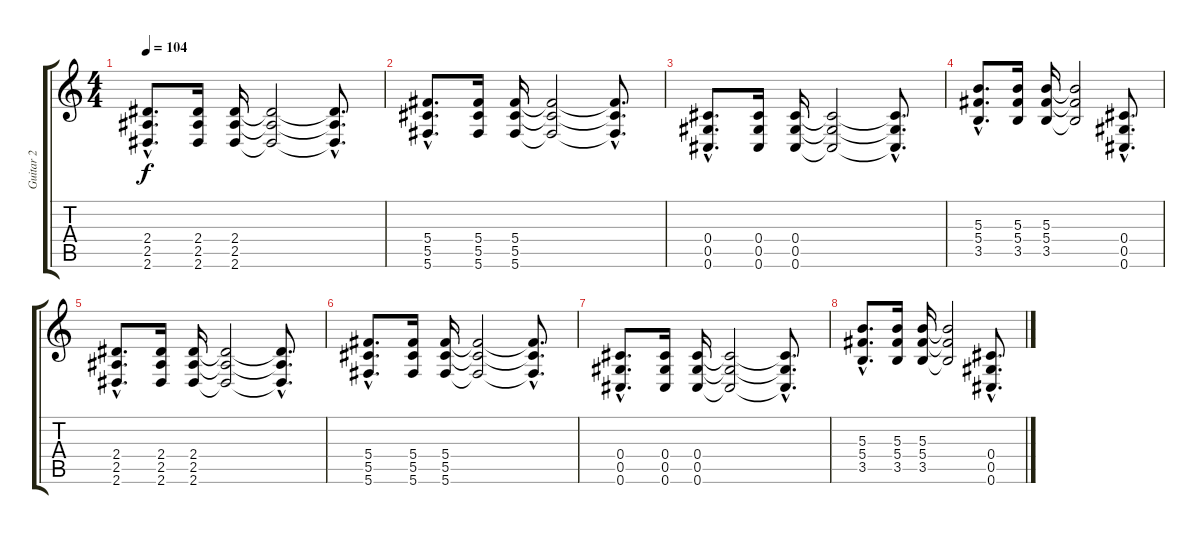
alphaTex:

\track ("Guitar 2" "Guitar 2") {instrument overdrivenguitar}
\staff {score tabs}
\tuning (Eb4 Bb3 Gb3 Db3 Ab2 Db2) {hide}
\ts (4 4)
\tempo 104
\clef g2
\ks c
(2.4{hac} 2.5{hac} 2.6{hac}).8{d dy f} (2.4 2.5 2.6).16 (2.4 2.5 2.6).16 (2.4{t} 2.5{t} 2.6{t}).2 (2.4{hac t} 2.5{hac t} 2.6{hac t}).8{d} |
(5.4{hac} 5.5{hac} 5.6{hac}).8{d} (5.4 5.5 5.6).16 (5.4 5.5 5.6).16 (5.4{t} 5.5{t} 5.6{t}).2 (5.4{hac t} 5.5{hac t} 5.6{hac t}).8{d} |
(0.4{hac} 0.5{hac} 0.6{hac}).8{d} (0.4 0.5 0.6).16 (0.4 0.5 0.6).16 (0.4{t} 0.5{t} 0.6{t}).2 (0.4{hac t} 0.5{hac t} 0.6{hac t}).8{d} |
(5.3{hac} 5.4{hac} 3.5{hac}).8{d} (5.3 5.4 3.5).16 (5.3 5.4 3.5).16 (5.3{t} 5.4{t} 3.5{t}).2 (0.4{hac} 0.5{hac} 0.6{hac}).8{d} |
(2.4{hac} 2.5{hac} 2.6{hac}).8{d} (2.4 2.5 2.6).16 (2.4 2.5 2.6).16 (2.4{t} 2.5{t} 2.6{t}).2 (2.4{hac t} 2.5{hac t} 2.6{hac t}).8{d} |
(5.4{hac} 5.5{hac} 5.6{hac}).8{d} (5.4 5.5 5.6).16 (5.4 5.5 5.6).16 (5.4{t} 5.5{t} 5.6{t}).2 (5.4{hac t} 5.5{hac t} 5.6{hac t}).8{d} |
(0.4{hac} 0.5{hac} 0.6{hac}).8{d} (0.4 0.5 0.6).16 (0.4 0.5 0.6).16 (0.4{t} 0.5{t} 0.6{t}).2 (0.4{hac t} 0.5{hac t} 0.6{hac t}).8{d} |
(5.3{hac} 5.4{hac} 3.5{hac}).8{d} (5.3 5.4 3.5).16 (5.3 5.4 3.5).16 (5.3{t} 5.4{t} 3.5{t}).2 (0.4{hac} 0.5{hac} 0.6{hac}).8{d}
